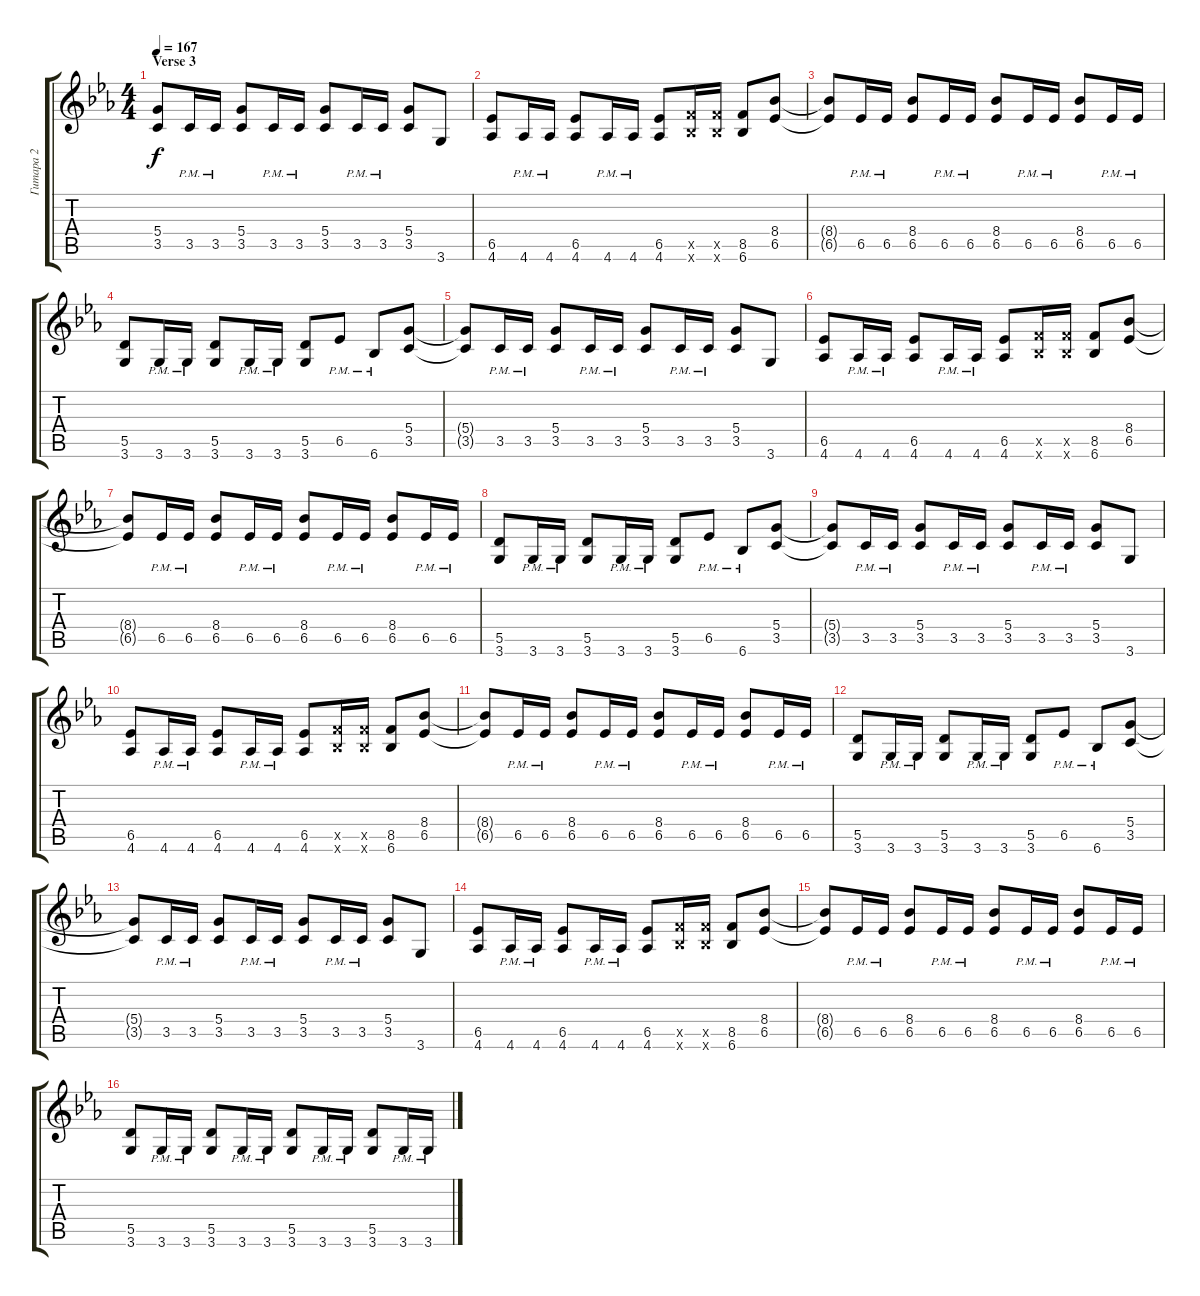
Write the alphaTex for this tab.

\track ("Гитара 2" "Гитара 2") {instrument distortionguitar}
\staff {score tabs}
\tuning (E4 B3 G3 D3 A2 E2) {hide}
\ts (4 4)
\section ("" "Verse 3")
\tempo 167
\clef g2
\ks cminor
(5.4{t} 3.5{t}).8{dy f} 3.5{pm}.16 3.5{pm}.16 (5.4 3.5).8 3.5{pm}.16 3.5{pm}.16 (5.4 3.5).8 3.5{pm}.16 3.5{pm}.16 (5.4 3.5).8 3.6.8 |
(6.5 4.6).8 4.6{pm}.16 4.6{pm}.16 (6.5 4.6).8 4.6{pm}.16 4.6{pm}.16 (6.5 4.6).8 (8.5{x} 6.6{x}).16 (8.5{x} 6.6{x}).16 (8.5 6.6).8 (8.4 6.5).8 |
(8.4{t} 6.5{t}).8 6.5{pm}.16 6.5{pm}.16 (8.4 6.5).8 6.5{pm}.16 6.5{pm}.16 (8.4 6.5).8 6.5{pm}.16 6.5{pm}.16 (8.4 6.5).8 6.5{pm}.16 6.5{pm}.16 |
(5.5 3.6).8 3.6{pm}.16 3.6{pm}.16 (5.5 3.6).8 3.6{pm}.16 3.6{pm}.16 (5.5 3.6).8 6.5{pm}.8 6.6{pm}.8 (5.4 3.5).8 |
(5.4{t} 3.5{t}).8 3.5{pm}.16 3.5{pm}.16 (5.4 3.5).8 3.5{pm}.16 3.5{pm}.16 (5.4 3.5).8 3.5{pm}.16 3.5{pm}.16 (5.4 3.5).8 3.6.8 |
(6.5 4.6).8 4.6{pm}.16 4.6{pm}.16 (6.5 4.6).8 4.6{pm}.16 4.6{pm}.16 (6.5 4.6).8 (8.5{x} 6.6{x}).16 (8.5{x} 6.6{x}).16 (8.5 6.6).8 (8.4 6.5).8 |
(8.4{t} 6.5{t}).8 6.5{pm}.16 6.5{pm}.16 (8.4 6.5).8 6.5{pm}.16 6.5{pm}.16 (8.4 6.5).8 6.5{pm}.16 6.5{pm}.16 (8.4 6.5).8 6.5{pm}.16 6.5{pm}.16 |
(5.5 3.6).8 3.6{pm}.16 3.6{pm}.16 (5.5 3.6).8 3.6{pm}.16 3.6{pm}.16 (5.5 3.6).8 6.5{pm}.8 6.6{pm}.8 (5.4 3.5).8 |
(5.4{t} 3.5{t}).8 3.5{pm}.16 3.5{pm}.16 (5.4 3.5).8 3.5{pm}.16 3.5{pm}.16 (5.4 3.5).8 3.5{pm}.16 3.5{pm}.16 (5.4 3.5).8 3.6.8 |
(6.5 4.6).8 4.6{pm}.16 4.6{pm}.16 (6.5 4.6).8 4.6{pm}.16 4.6{pm}.16 (6.5 4.6).8 (8.5{x} 6.6{x}).16 (8.5{x} 6.6{x}).16 (8.5 6.6).8 (8.4 6.5).8 |
(8.4{t} 6.5{t}).8 6.5{pm}.16 6.5{pm}.16 (8.4 6.5).8 6.5{pm}.16 6.5{pm}.16 (8.4 6.5).8 6.5{pm}.16 6.5{pm}.16 (8.4 6.5).8 6.5{pm}.16 6.5{pm}.16 |
(5.5 3.6).8 3.6{pm}.16 3.6{pm}.16 (5.5 3.6).8 3.6{pm}.16 3.6{pm}.16 (5.5 3.6).8 6.5{pm}.8 6.6{pm}.8 (5.4 3.5).8 |
(5.4{t} 3.5{t}).8 3.5{pm}.16 3.5{pm}.16 (5.4 3.5).8 3.5{pm}.16 3.5{pm}.16 (5.4 3.5).8 3.5{pm}.16 3.5{pm}.16 (5.4 3.5).8 3.6.8 |
(6.5 4.6).8 4.6{pm}.16 4.6{pm}.16 (6.5 4.6).8 4.6{pm}.16 4.6{pm}.16 (6.5 4.6).8 (8.5{x} 6.6{x}).16 (8.5{x} 6.6{x}).16 (8.5 6.6).8 (8.4 6.5).8 |
(8.4{t} 6.5{t}).8 6.5{pm}.16 6.5{pm}.16 (8.4 6.5).8 6.5{pm}.16 6.5{pm}.16 (8.4 6.5).8 6.5{pm}.16 6.5{pm}.16 (8.4 6.5).8 6.5{pm}.16 6.5{pm}.16 |
(5.5 3.6).8 3.6{pm}.16 3.6{pm}.16 (5.5 3.6).8 3.6{pm}.16 3.6{pm}.16 (5.5 3.6).8 3.6{pm}.16 3.6{pm}.16 (5.5 3.6).8 3.6{pm}.16 3.6{pm}.16
